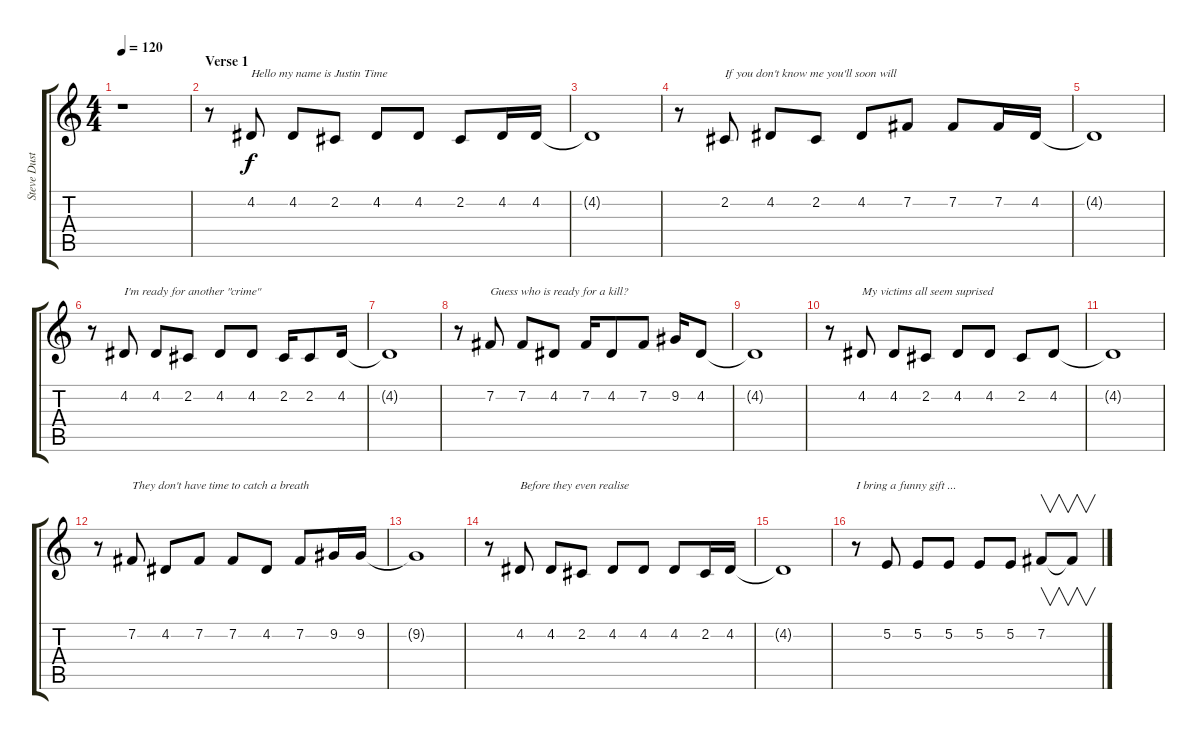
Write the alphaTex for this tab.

\track ("Steve Dustaine (Voice)" "Steve Dust") {instrument baritonesax}
\staff {score tabs}
\tuning (E4 B3 G3 D3 A2 E2) {hide}
\ts (4 4)
\tempo 120
\clef g2
\ks c
r.1{dy f} |
\section ("" "Verse 1")
r.8 4.2.8{txt "Hello my name is Justin Time"} 4.2.8 2.2.8 4.2.8 4.2.8 2.2.8 4.2.16 4.2.16 |
4.2{t}.1 |
r.8 2.2.8{txt "If you don't know me you'll soon will"} 4.2.8 2.2.8 4.2.8 7.2.8 7.2.8 7.2.16 4.2.16 |
4.2{t}.1 |
r.8 4.2.8{txt "I'm ready for another \"crime\""} 4.2.8 2.2.8 4.2.8 4.2.8 2.2.16 2.2.8 4.2.16 |
4.2{t}.1 |
r.8 7.2.8{txt "Guess who is ready for a kill?"} 7.2.8 4.2.8 7.2.16 4.2.8 7.2.8 9.2.16 4.2.8 |
4.2{t}.1 |
r.8 4.2.8{txt "My victims all seem suprised"} 4.2.8 2.2.8 4.2.8 4.2.8 2.2.8 4.2.8 |
4.2{t}.1 |
r.8 7.2.8{txt "They don't have time to catch a breath"} 4.2.8 7.2.8 7.2.8 4.2.8 7.2.8 9.2.16 9.2.16 |
9.2{t}.1 |
r.8 4.2.8{txt "Before they even realise"} 4.2.8 2.2.8 4.2.8 4.2.8 4.2.8 2.2.16 4.2.16 |
4.2{t}.1 |
r.8{txt "I bring a funny gift ..."} 5.2.8 5.2.8 5.2.8 5.2.8 5.2.8 7.2.8{v} 7.2{t}.8{v}
